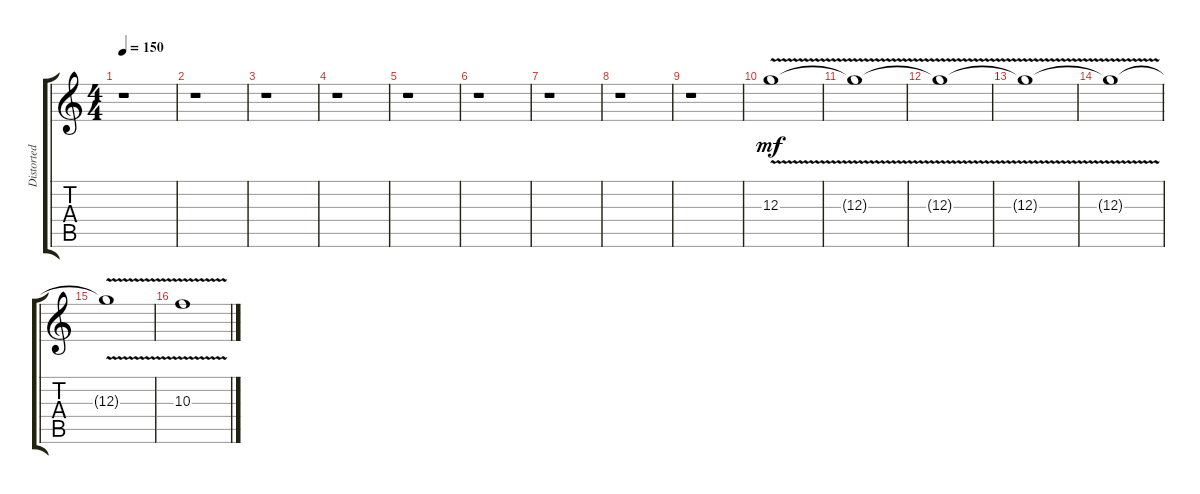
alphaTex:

\track ("Distorted feedback" "Distorted ") {instrument distortionguitar}
\staff {score tabs}
\tuning (E4 B3 G3 D3 A2 E2) {hide}
\ts (4 4)
\tempo 150
\clef g2
\ks c
r.1{dy mf} |
r.1 |
r.1 |
r.1 |
r.1 |
r.1 |
r.1 |
r.1 |
r.1 |
12.3{v}.1 |
12.3{v t}.1 |
12.3{v t}.1 |
12.3{v t}.1 |
12.3{v t}.1 |
12.3{v t}.1 |
10.3{v}.1
